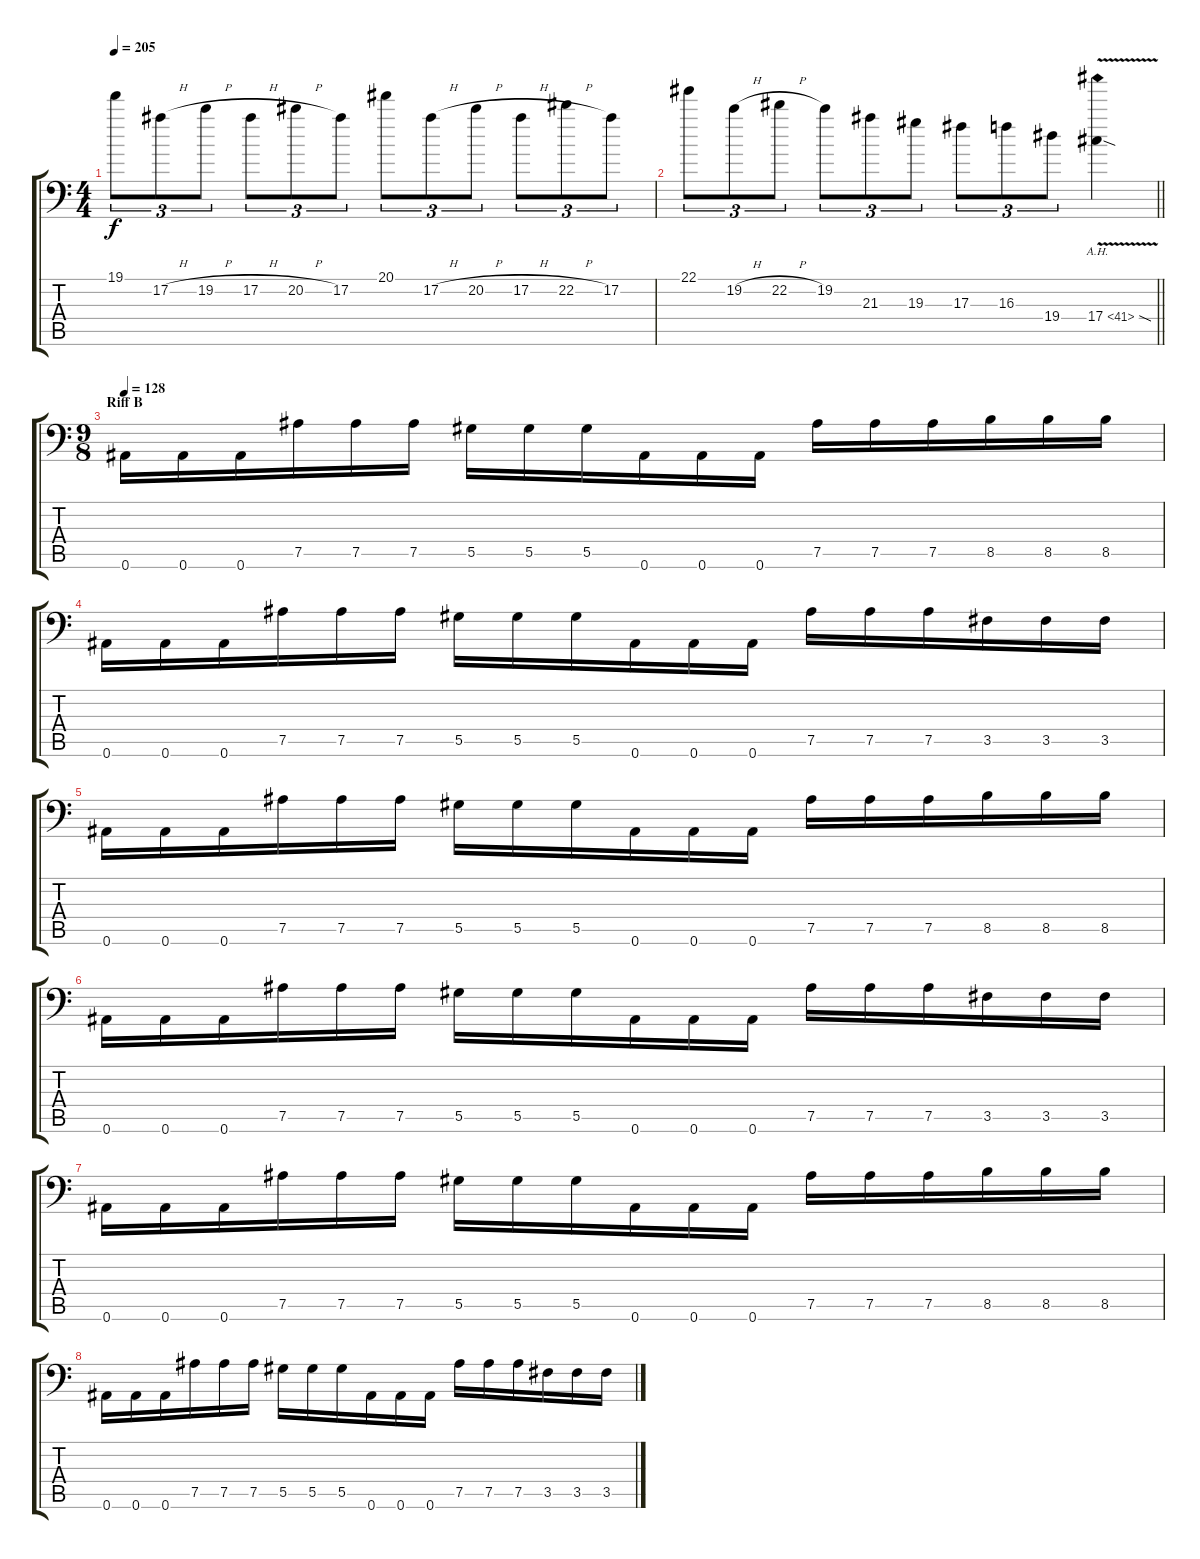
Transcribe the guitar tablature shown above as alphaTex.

\track "" {instrument overdrivenguitar}
\staff {score tabs}
\tuning (Bb3 F3 Db3 Ab2 Eb2 Bb1) {hide}
\ts (4 4)
\tempo 205
\clef f4
\ks c
19.1.8{tu (3 2) dy f} 17.2{h}.8{tu (3 2)} 19.2{h}.8{tu (3 2)} 17.2{h}.8{tu (3 2)} 20.2{h}.8{tu (3 2)} 17.2.8{tu (3 2)} 20.1.8{tu (3 2)} 17.2{h}.8{tu (3 2)} 20.2{h}.8{tu (3 2)} 17.2{h}.8{tu (3 2)} 22.2{h}.8{tu (3 2)} 17.2.8{tu (3 2)} |
\barLineRight lightlight
22.1.8{tu (3 2)} 19.2{h}.8{tu (3 2)} 22.2{h}.8{tu (3 2)} 19.2.8{tu (3 2)} 21.3.8{tu (3 2)} 19.3.8{tu (3 2)} 17.3.8{tu (3 2)} 16.3.8{tu (3 2)} 19.4.8{tu (3 2)} 17.4{ah 24 v sod}.4 |
\ts (9 8)
\section ("" "Riff B")
\tempo 128
0.6.16{instrument overdrivenguitar} 0.6.16 0.6.16 7.5.16 7.5.16 7.5.16 5.5.16 5.5.16 5.5.16 0.6.16 0.6.16 0.6.16 7.5.16 7.5.16 7.5.16 8.5.16 8.5.16 8.5.16 |
0.6.16 0.6.16 0.6.16 7.5.16 7.5.16 7.5.16 5.5.16 5.5.16 5.5.16 0.6.16 0.6.16 0.6.16 7.5.16 7.5.16 7.5.16 3.5.16 3.5.16 3.5.16 |
0.6.16 0.6.16 0.6.16 7.5.16 7.5.16 7.5.16 5.5.16 5.5.16 5.5.16 0.6.16 0.6.16 0.6.16 7.5.16 7.5.16 7.5.16 8.5.16 8.5.16 8.5.16 |
0.6.16 0.6.16 0.6.16 7.5.16 7.5.16 7.5.16 5.5.16 5.5.16 5.5.16 0.6.16 0.6.16 0.6.16 7.5.16 7.5.16 7.5.16 3.5.16 3.5.16 3.5.16 |
0.6.16 0.6.16 0.6.16 7.5.16 7.5.16 7.5.16 5.5.16 5.5.16 5.5.16 0.6.16 0.6.16 0.6.16 7.5.16 7.5.16 7.5.16 8.5.16 8.5.16 8.5.16 |
0.6.16 0.6.16 0.6.16 7.5.16 7.5.16 7.5.16 5.5.16 5.5.16 5.5.16 0.6.16 0.6.16 0.6.16 7.5.16 7.5.16 7.5.16 3.5.16 3.5.16 3.5.16
